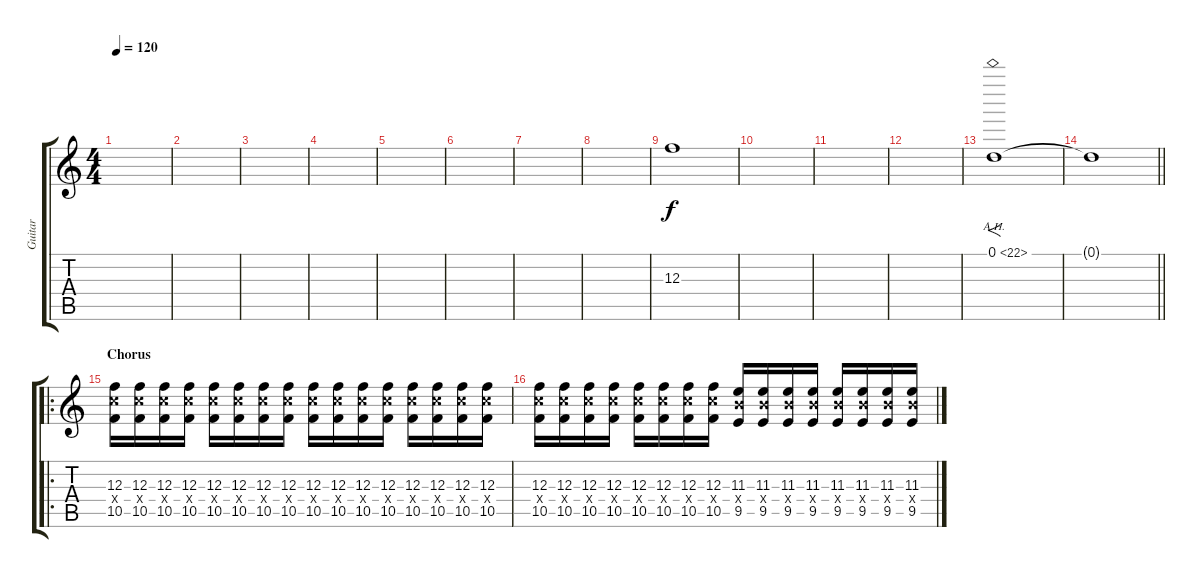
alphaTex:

\track ("Guitar" "Guitar") {instrument distortionguitar}
\staff {score tabs}
\tuning (D4 A3 F3 C3 G2 C2) {hide}
\ts (4 4)
\tempo 120
\clef g2
\ks c
|
|
|
|
|
|
|
|
12.3.1{volume 10 instrument electricguitarjazz} |
|
|
|
0.1{ah 22}.1{f volume 13 instrument distortionguitar} |
\barLineRight lightlight
0.1{t}.1 |
\ro
\section ("" "Chorus")
(12.3 12.4{x} 10.5).16 (12.3 12.4{x} 10.5).16 (12.3 12.4{x} 10.5).16 (12.3 12.4{x} 10.5).16 (12.3 12.4{x} 10.5).16 (12.3 12.4{x} 10.5).16 (12.3 12.4{x} 10.5).16 (12.3 12.4{x} 10.5).16 (12.3 12.4{x} 10.5).16 (12.3 12.4{x} 10.5).16 (12.3 12.4{x} 10.5).16 (12.3 12.4{x} 10.5).16 (12.3 12.4{x} 10.5).16 (12.3 12.4{x} 10.5).16 (12.3 12.4{x} 10.5).16 (12.3 12.4{x} 10.5).16 |
(12.3 12.4{x} 10.5).16 (12.3 12.4{x} 10.5).16 (12.3 12.4{x} 10.5).16 (12.3 12.4{x} 10.5).16 (12.3 12.4{x} 10.5).16 (12.3 12.4{x} 10.5).16 (12.3 12.4{x} 10.5).16 (12.3 12.4{x} 10.5).16 (11.3 11.4{x} 9.5).16 (11.3 11.4{x} 9.5).16 (11.3 11.4{x} 9.5).16 (11.3 11.4{x} 9.5).16 (11.3 11.4{x} 9.5).16 (11.3 11.4{x} 9.5).16 (11.3 11.4{x} 9.5).16 (11.3 11.4{x} 9.5).16
